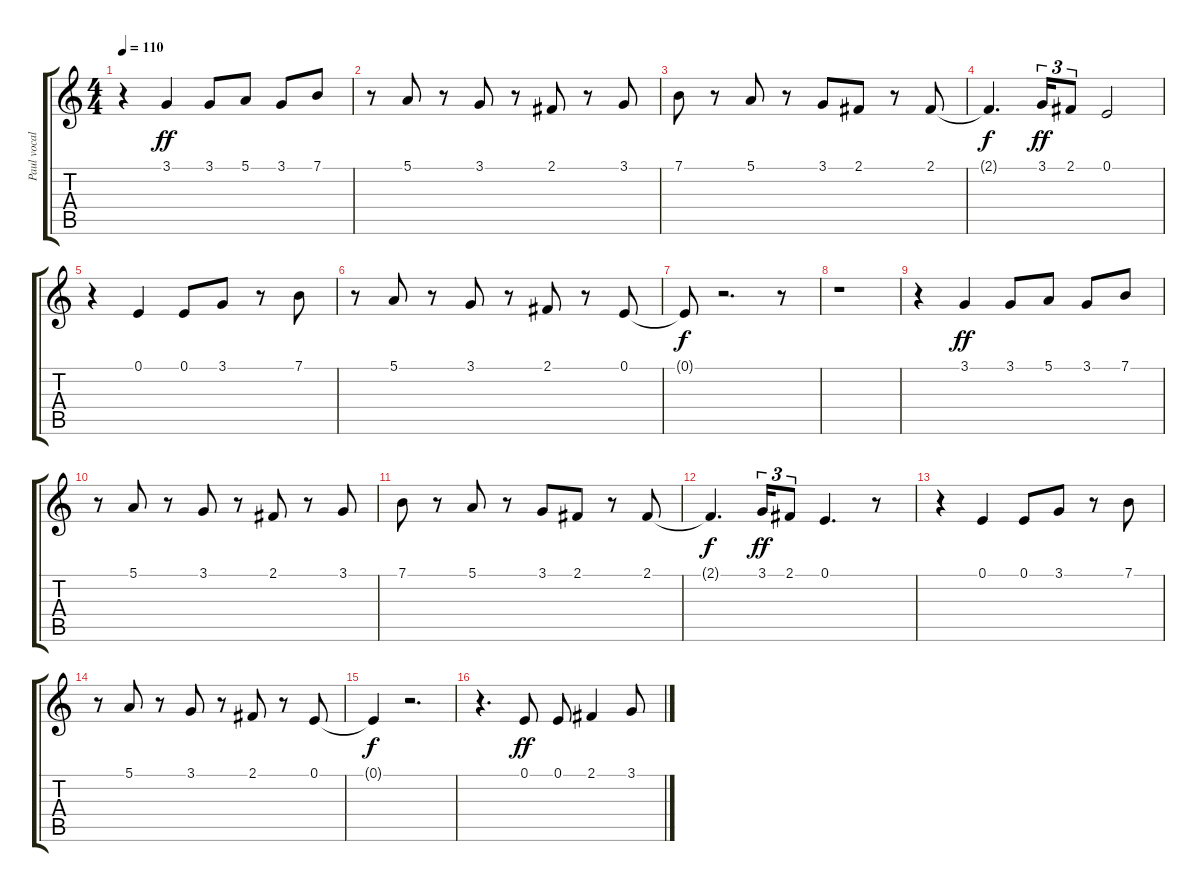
\track ("Paul vocal" "Paul vocal") {instrument acousticgrandpiano}
\staff {score tabs}
\tuning (E4 B3 G3 D3 A2 E2) {hide}
\ts (4 4)
\tempo 110
\clef g2
\ks c
r.4{dy ff} 3.1.4 3.1.8 5.1.8 3.1.8 7.1.8 |
r.8 5.1.8 r.8 3.1.8 r.8 2.1.8 r.8 3.1.8 |
7.1.8 r.8 5.1.8 r.8 3.1.8 2.1.8 r.8 2.1.8 |
2.1{t}.4{d dy f} 3.1.16{tu (3 2) dy ff} 2.1.8{tu (3 2)} 0.1.2 |
r.4 0.1.4 0.1.8 3.1.8 r.8 7.1.8 |
r.8 5.1.8 r.8 3.1.8 r.8 2.1.8 r.8 0.1.8 |
0.1{t}.8{dy f} r.2{d} r.8 |
r.1 |
r.4 3.1.4{dy ff} 3.1.8 5.1.8 3.1.8 7.1.8 |
r.8 5.1.8 r.8 3.1.8 r.8 2.1.8 r.8 3.1.8 |
7.1.8 r.8 5.1.8 r.8 3.1.8 2.1.8 r.8 2.1.8 |
2.1{t}.4{d dy f} 3.1.16{tu (3 2) dy ff} 2.1.8{tu (3 2)} 0.1.4{d} r.8 |
r.4 0.1.4 0.1.8 3.1.8 r.8 7.1.8 |
r.8 5.1.8 r.8 3.1.8 r.8 2.1.8 r.8 0.1.8 |
0.1{t}.4{dy f} r.2{d} |
r.4{d} 0.1.8{dy ff} 0.1.8 2.1.4 3.1.8
